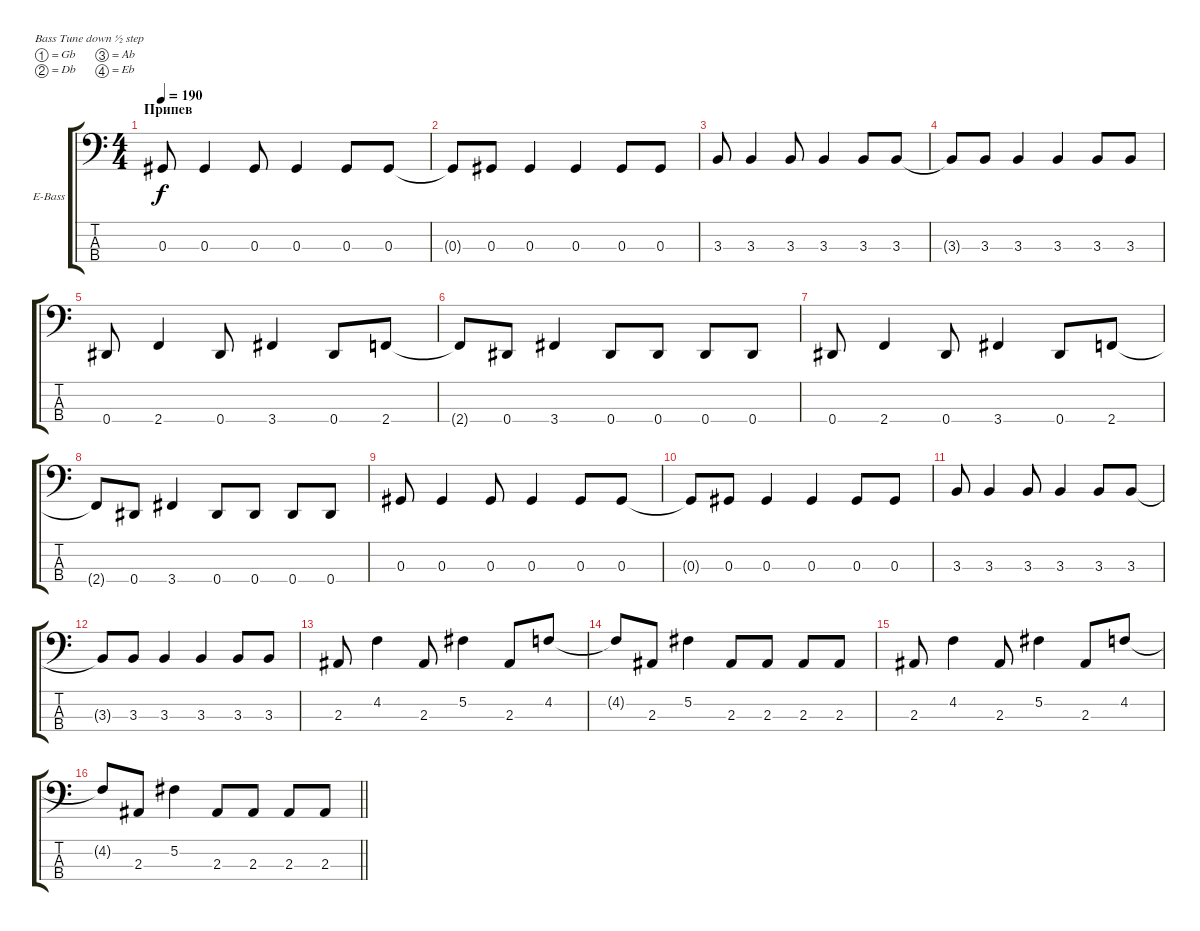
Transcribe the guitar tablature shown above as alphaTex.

\bracketExtendMode groupsimilarinstruments
\firstSystemTrackNameOrientation horizontal
\otherSystemsTrackNameOrientation horizontal
\track ("Виталий Дубинин" "E-Bass") {instrument electricbassfinger}
\staff {score tabs}
\tuning (Gb2 Db2 Ab1 Eb1)
\ts (4 4)
\section ("" "Припев")
\tempo 190
\clef f4
\ks c
0.3.8{dy f} 0.3.4 0.3.8 0.3.4 0.3.8 0.3.8 |
0.3{t}.8 0.3.8 0.3.4 0.3.4 0.3.8 0.3.8 |
3.3.8 3.3.4 3.3.8 3.3.4 3.3.8 3.3.8 |
3.3{t}.8 3.3.8 3.3.4 3.3.4 3.3.8 3.3.8 |
0.4.8 2.4.4 0.4.8 3.4.4 0.4.8 2.4.8 |
2.4{t}.8 0.4.8 3.4.4 0.4.8 0.4.8 0.4.8 0.4.8 |
0.4.8 2.4.4 0.4.8 3.4.4 0.4.8 2.4.8 |
2.4{t}.8 0.4.8 3.4.4 0.4.8 0.4.8 0.4.8 0.4.8 |
0.3.8 0.3.4 0.3.8 0.3.4 0.3.8 0.3.8 |
0.3{t}.8 0.3.8 0.3.4 0.3.4 0.3.8 0.3.8 |
3.3.8 3.3.4 3.3.8 3.3.4 3.3.8 3.3.8 |
3.3{t}.8 3.3.8 3.3.4 3.3.4 3.3.8 3.3.8 |
2.3.8 4.2.4 2.3.8 5.2.4 2.3.8 4.2.8 |
4.2{t}.8 2.3.8 5.2.4 2.3.8 2.3.8 2.3.8 2.3.8 |
2.3.8 4.2.4 2.3.8 5.2.4 2.3.8 4.2.8 |
\barLineRight lightlight
4.2{t}.8 2.3.8 5.2.4 2.3.8 2.3.8 2.3.8 2.3.8
